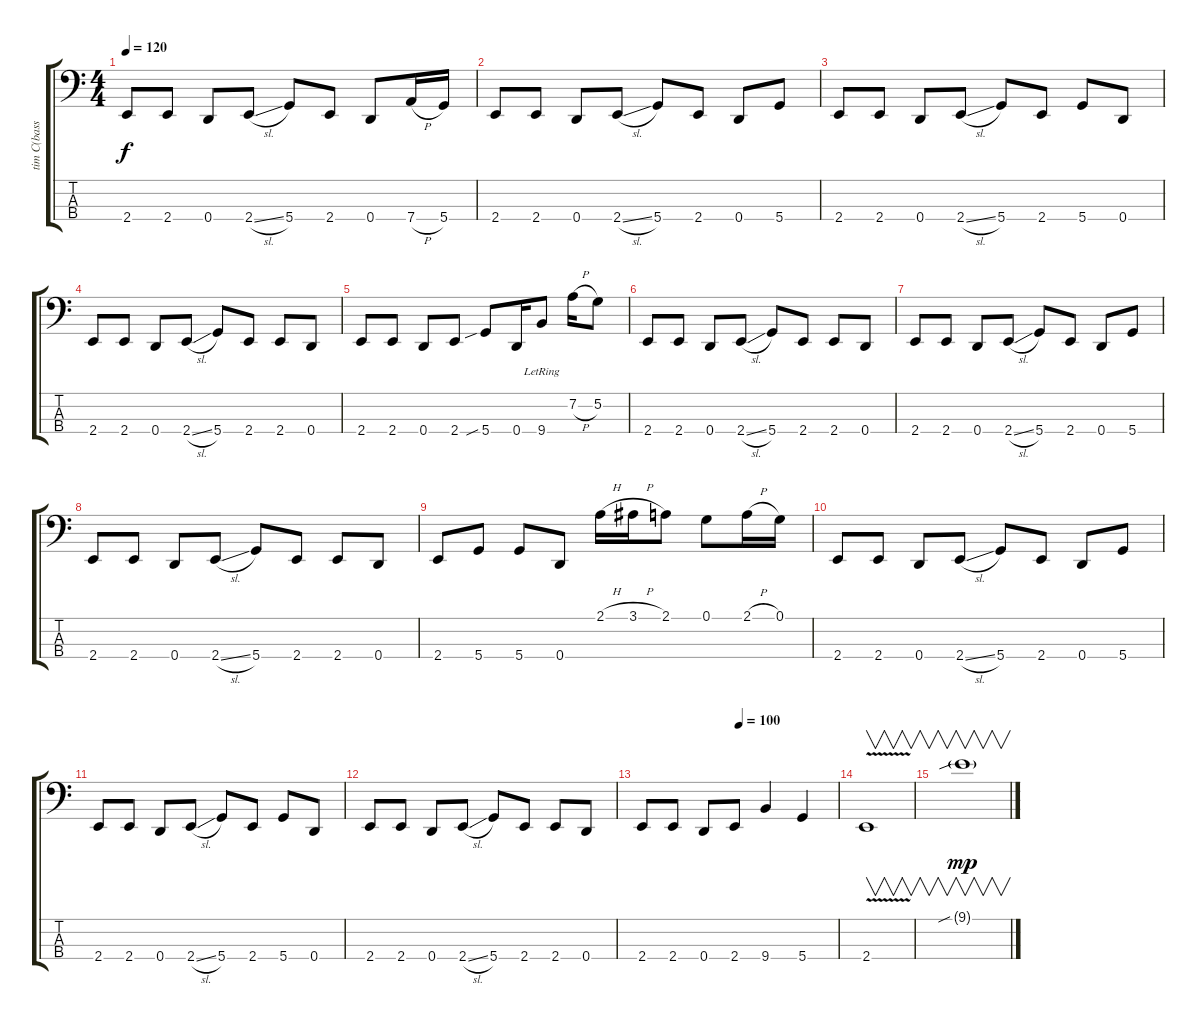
\track ("tim C(bass)" "tim C(bass") {instrument electricbassfinger}
\staff {score tabs}
\tuning (G2 D2 A1 D1) {hide}
\ts (4 4)
\tempo 120
\clef f4
\ks c
2.4.8{dy f} 2.4.8 0.4.8 2.4{sl}.8 5.4.8 2.4.8 0.4.8 7.4{h}.16 5.4.16 |
2.4.8 2.4.8 0.4.8 2.4{sl}.8 5.4.8 2.4.8 0.4.8 5.4.8 |
2.4.8 2.4.8 0.4.8 2.4{sl}.8 5.4.8 2.4.8 5.4.8 0.4.8 |
2.4.8 2.4.8 0.4.8 2.4{sl}.8 5.4.8 2.4.8 2.4.8 0.4.8 |
2.4.8 2.4.8 0.4.8 2.4.8 5.4{sib}.8 0.4.16 9.4{lr}.8 7.2{h}.16 5.2.8 |
2.4.8 2.4.8 0.4.8 2.4{sl}.8 5.4.8 2.4.8 2.4.8 0.4.8 |
2.4.8 2.4.8 0.4.8 2.4{sl}.8 5.4.8 2.4.8 0.4.8 5.4.8 |
2.4.8 2.4.8 0.4.8 2.4{sl}.8 5.4.8 2.4.8 2.4.8 0.4.8 |
2.4.8 5.4.8 5.4.8 0.4.8 2.1{h}.16 3.1{h}.16 2.1.8 0.1.8 2.1{h}.16 0.1.16 |
2.4.8 2.4.8 0.4.8 2.4{sl}.8 5.4.8 2.4.8 0.4.8 5.4.8 |
2.4.8 2.4.8 0.4.8 2.4{sl}.8 5.4.8 2.4.8 5.4.8 0.4.8 |
2.4.8 2.4.8 0.4.8 2.4{sl}.8 5.4.8 2.4.8 2.4.8 0.4.8 |
\tempo (100 0.5)
2.4.8 2.4.8 0.4.8 2.4.8 9.4.4 5.4.4 |
2.4{v}.1{v} |
9.1{sib g}.1{v dy mp}
